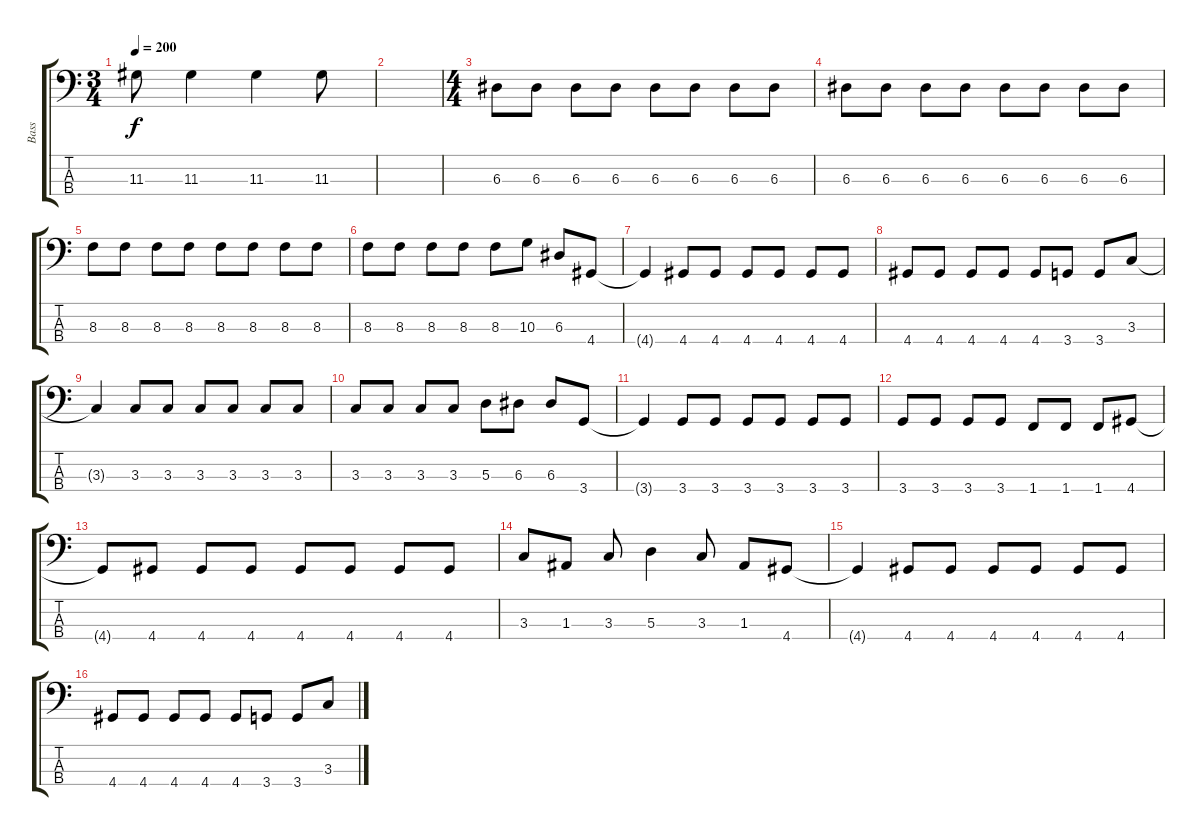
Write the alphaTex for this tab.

\track ("Bass" "Bass") {instrument electricbassfinger}
\staff {score tabs}
\tuning (G2 D2 A1 E1) {hide}
\ts (3 4)
\tempo 200
\clef f4
\ks c
11.3.8{dy f} 11.3.4 11.3.4 11.3.8 |
|
\ts (4 4)
6.3.8 6.3.8 6.3.8 6.3.8 6.3.8 6.3.8 6.3.8 6.3.8 |
6.3.8 6.3.8 6.3.8 6.3.8 6.3.8 6.3.8 6.3.8 6.3.8 |
8.3.8 8.3.8 8.3.8 8.3.8 8.3.8 8.3.8 8.3.8 8.3.8 |
8.3.8 8.3.8 8.3.8 8.3.8 8.3.8 10.3.8 6.3.8 4.4.8 |
4.4{t}.4 4.4.8 4.4.8 4.4.8 4.4.8 4.4.8 4.4.8 |
4.4.8 4.4.8 4.4.8 4.4.8 4.4.8 3.4.8 3.4.8 3.3.8 |
3.3{t}.4 3.3.8 3.3.8 3.3.8 3.3.8 3.3.8 3.3.8 |
3.3.8 3.3.8 3.3.8 3.3.8 5.3.8 6.3.8 6.3.8 3.4.8 |
3.4{t}.4 3.4.8 3.4.8 3.4.8 3.4.8 3.4.8 3.4.8 |
3.4.8 3.4.8 3.4.8 3.4.8 1.4.8 1.4.8 1.4.8 4.4.8 |
4.4{t}.8 4.4.8 4.4.8 4.4.8 4.4.8 4.4.8 4.4.8 4.4.8 |
3.3.8 1.3.8 3.3.8 5.3.4 3.3.8 1.3.8 4.4.8 |
4.4{t}.4 4.4.8 4.4.8 4.4.8 4.4.8 4.4.8 4.4.8 |
4.4.8 4.4.8 4.4.8 4.4.8 4.4.8 3.4.8 3.4.8 3.3.8
